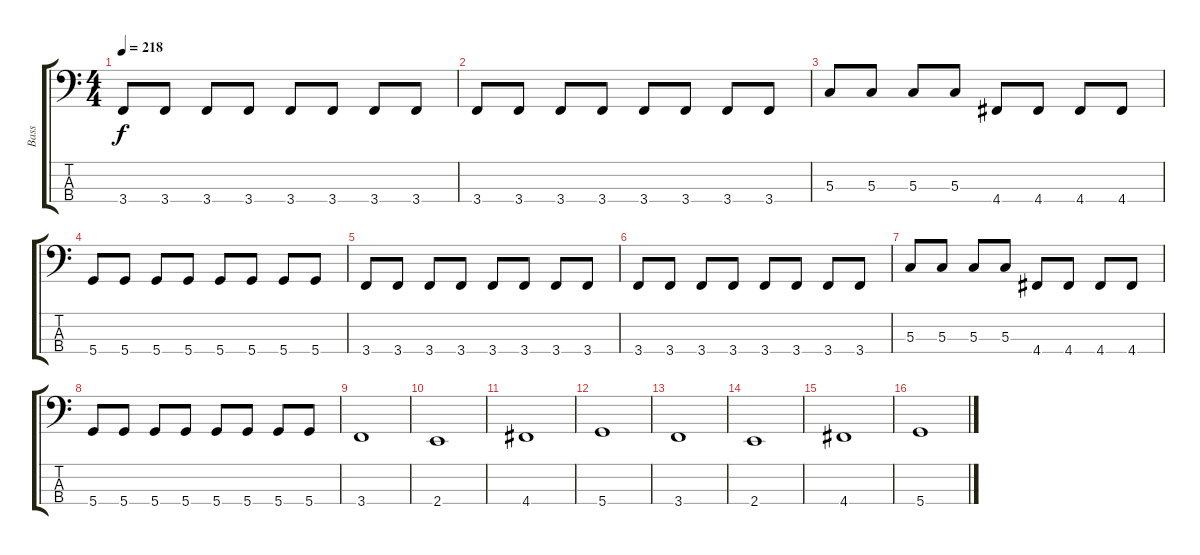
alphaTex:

\track ("Bass" "Bass") {instrument electricbasspick}
\staff {score tabs}
\tuning (F2 C2 G1 D1) {hide}
\ts (4 4)
\tempo 218
\clef f4
\ks c
3.4.8{dy f} 3.4.8 3.4.8 3.4.8 3.4.8 3.4.8 3.4.8 3.4.8 |
3.4.8 3.4.8 3.4.8 3.4.8 3.4.8 3.4.8 3.4.8 3.4.8 |
5.3.8 5.3.8 5.3.8 5.3.8 4.4.8 4.4.8 4.4.8 4.4.8 |
5.4.8 5.4.8 5.4.8 5.4.8 5.4.8 5.4.8 5.4.8 5.4.8 |
3.4.8 3.4.8 3.4.8 3.4.8 3.4.8 3.4.8 3.4.8 3.4.8 |
3.4.8 3.4.8 3.4.8 3.4.8 3.4.8 3.4.8 3.4.8 3.4.8 |
5.3.8 5.3.8 5.3.8 5.3.8 4.4.8 4.4.8 4.4.8 4.4.8 |
5.4.8 5.4.8 5.4.8 5.4.8 5.4.8 5.4.8 5.4.8 5.4.8 |
3.4.1 |
2.4.1 |
4.4.1 |
5.4.1 |
3.4.1 |
2.4.1 |
4.4.1 |
5.4.1
